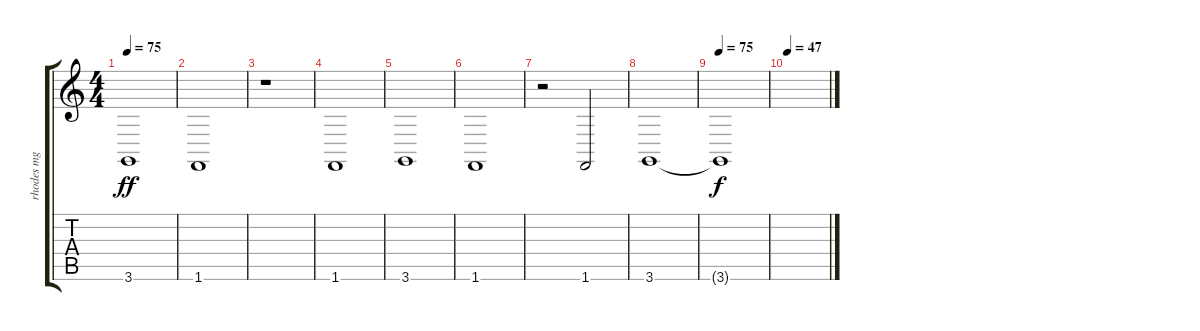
\track ("rhodes mg" "rhodes mg") {instrument electricpiano1}
\staff {score tabs}
\tuning (E4 B3 G3 D3 A2 E2) {hide}
\ts (4 4)
\tempo 75
\clef g2
\ks c
3.6.1{dy ff} |
1.6.1 |
r.1 |
1.6.1 |
3.6.1 |
1.6.1 |
r.2 1.6.2 |
3.6.1 |
\tempo 75
3.6{t}.1{dy f} |
\tempo 47
